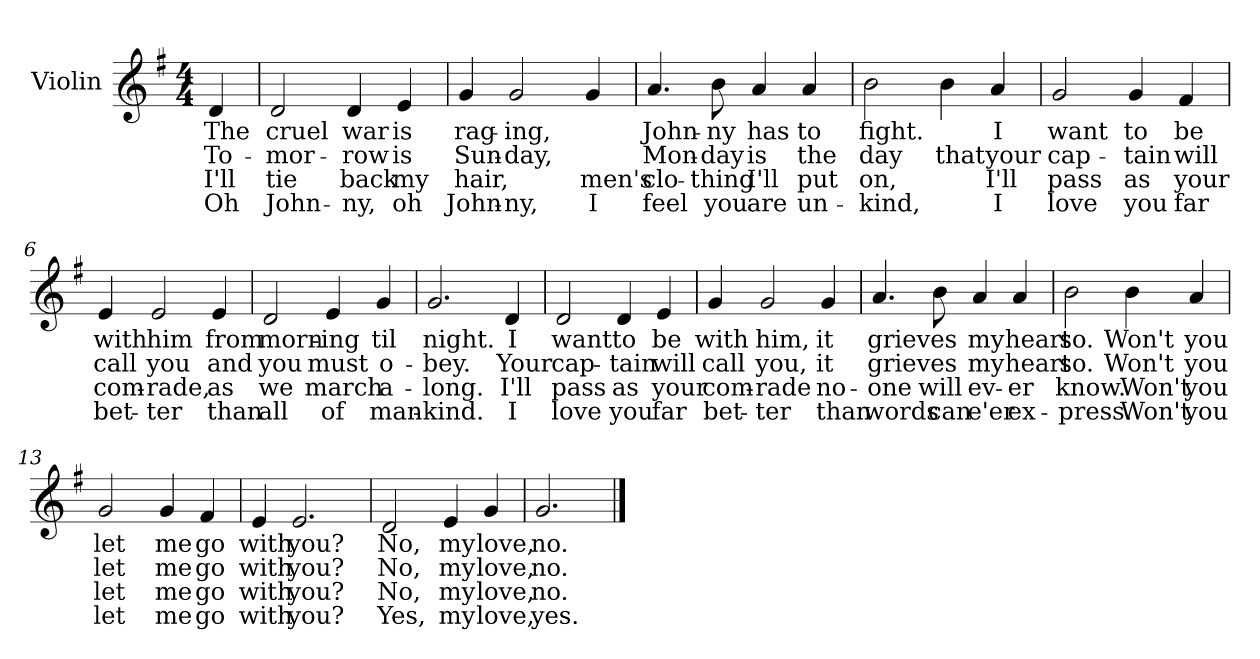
**kern	**text	**text	**text	**text
*part1	*part1	*part1	*part1	*part1
*staff1	*staff1	*staff1	*staff1	*staff1
*I"Violin	*	*	*	*
*I'Vln	*	*	*	*
*clefG2	*	*	*	*
*k[f#]	*	*	*	*
*G:	*	*	*	*
*M4/4	*	*	*	*
=	=	=	=	=
4d/	The	To-	I'll	Oh
=1	=1	=1	=1	=1
2d/	cruel	-mor-	tie	John-
4d/	war	-row	back	-ny,
4e/	is	is	my	oh
=2	=2	=2	=2	=2
4g/	rag-	Sun-	hair,	John-
2g/	-ing,	-day,	.	-ny,
4g/	.	.	men's	I
=3	=3	=3	=3	=3
4.a/	John-	Mon-	clo-	feel
8b\	-ny	-day	-thing	you
4a/	has	is	I'll	are
4a/	to	the	put	un-
=4	=4	=4	=4	=4
2b\	fight.	day	on,	-kind,
4b\	.	that	.	.
4a/	I	your	I'll	I
!!LO:LB:g=z
=5	=5	=5	=5	=5
2g/	want	cap-	pass	love
4g/	to	-tain	as	you
4f#/	be	will	your	far
=6	=6	=6	=6	=6
4e/	with	call	com-	bet-
2e/	him	you	-rade,	-ter
4e/	from	and	as	than
=7	=7	=7	=7	=7
2d/	morn-	you	we	all
4e/	-ing	must	march	of
4g/	til	o-	a-	man-
=8	=8	=8	=8	=8
2.g/	night.	-bey.	-long.	-kind.
4d/	I	Your	I'll	I
=9	=9	=9	=9	=9
2d/	want	cap-	pass	love
4d/	to	-tain	as	you
4e/	be	will	your	far
=10	=10	=10	=10	=10
4g/	with	call	com-	bet-
2g/	him,	you,	-rade	-ter
4g/	it	it	no-	than
!!LO:LB:g=z
=11	=11	=11	=11	=11
4.a/	grieves	grieves	-one	words
8b\	.	.	will	can
4a/	my	my	ev-	e'er
4a/	heart	heart	-er	ex-
=12	=12	=12	=12	=12
2b\	so.	so.	know.	-press.
4b\	Won't	Won't	Won't	Won't
4a/	you	you	you	you
=13	=13	=13	=13	=13
2g/	let	let	let	let
4g/	me	me	me	me
4f#/	go	go	go	go
=14	=14	=14	=14	=14
4e/	with	with	with	with
2.e/	you?	you?	you?	you?
=15	=15	=15	=15	=15
2d/	No,	No,	No,	Yes,
4e/	my	my	my	my
4g/	love,	love,	love,	love,
=16	=16	=16	=16	=16
2.g/	no.	no.	no.	yes.
==	==	==	==	==
*-	*-	*-	*-	*-
